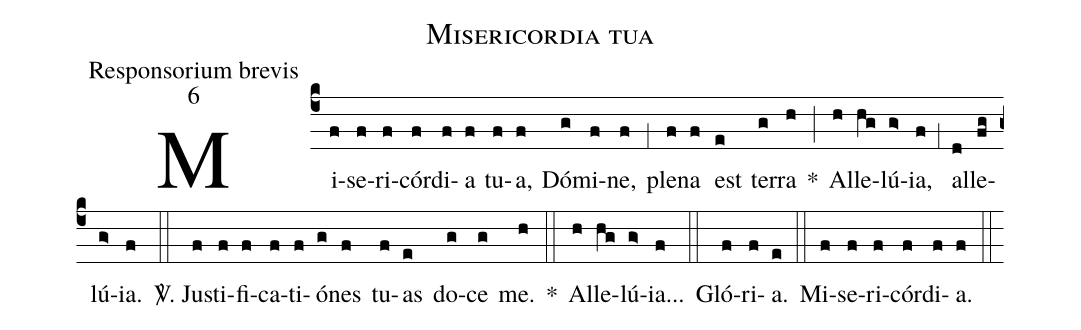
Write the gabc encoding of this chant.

name:Misericordia tua;
office-part:Responsorium brevis;
mode:6;
%%
(c4) Mi(f)se(f)ri(f)cór(f)di(f)a(f) tu(f)a,(f) Dó(g)mi(f)ne,(f) (,1) ple(f)na(f) est(e) ter(g)ra(h) *(;) Al(h)le(hg)lú(g>)ia,(f) (,1) al(d)le(fg)lú(g>)ia.(f) (::)

<sp>V/</sp>. Ju(f)sti(f)fi(f)ca(f)ti(f)ó(g)nes(f) tu(f)as(e) do(g)ce(g) me.(h) *(::) Al(h)le(hg)lú(g>)ia...(f) (::)

Gló(f)ri(f)a.(e) (::)
Mi(f)se(f)ri(f)cór(f)di(f)a.(f) (::)
